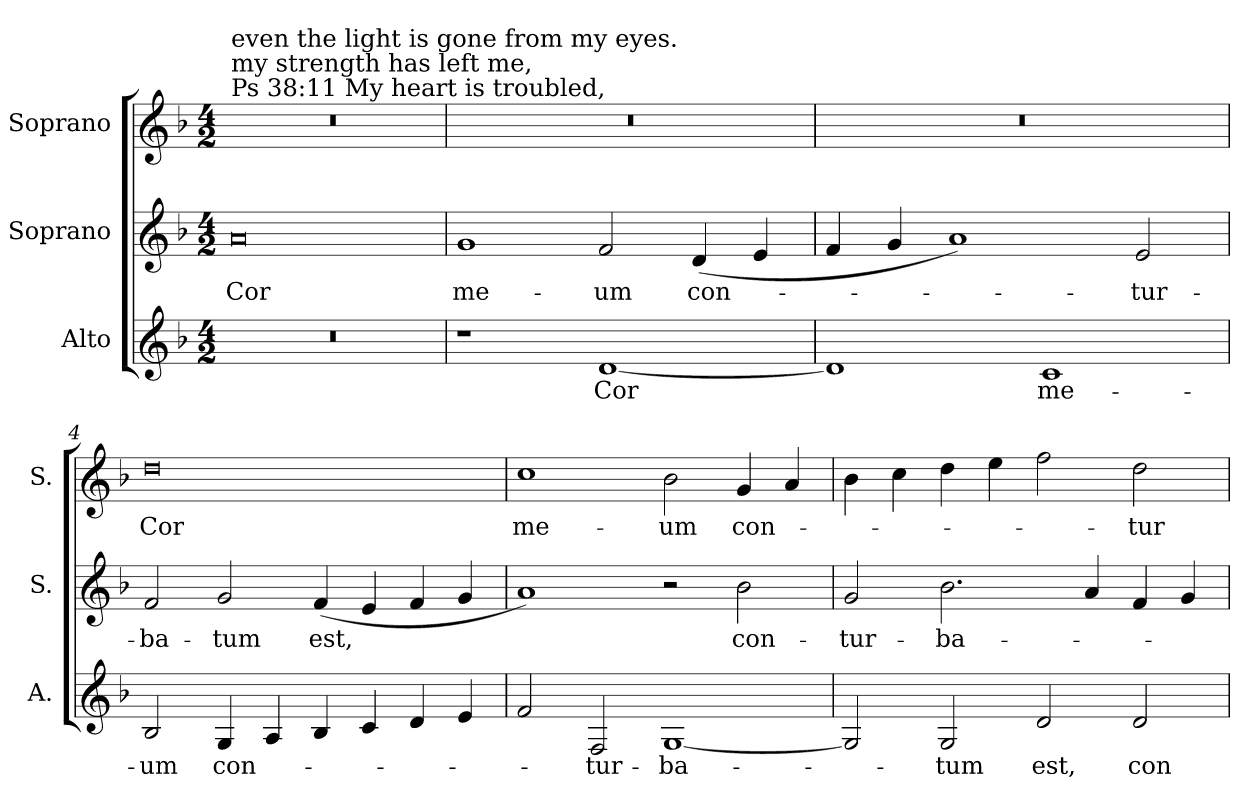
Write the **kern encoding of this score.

**kern	**text	**kern	**text	**kern	**text
*part3	*part3	*part2	*part2	*part1	*part1
*staff3	*staff3	*staff2	*staff2	*staff1	*staff1
*I"Alto	*	*I"Soprano	*	*I"Soprano	*
*I'A.	*	*I'S.	*	*I'S.	*
!!LO:PB:g=z
*clefG2	*	*clefG2	*	*clefG2	*
*k[b-]	*	*k[b-]	*	*k[b-]	*
*F:	*	*F:	*	*F:	*
*M4/2	*	*M4/2	*	*M4/2	*
*MM192	*	*MM192	*	*MM192	*
=1	=1	=1	=1	=1	=1
!LO:N:vis=1	!	!	!	!	!
!	!	!	!	!LO:TX:a:t=Ps 38&colon;11 My heart is troubled,	!
!	!	!	!	!LO:TX:t=my strength has left me,	!
!	!	!	!	!LO:TX:t=even the light is gone from my eyes.	!
!	!	!	!LO:LY:b:color=#000000	!LO:N:vis=1	!
0r	.	0ai	Cor	0r	.
=2	=2	=2	=2	=2	=2
!	!	!	!LO:LY:b:color=#000000	!LO:N:vis=1	!
1r	.	1gi	me-	0r	.
!	!LO:LY:b:color=#000000	!	!	!	!
!	!	!	!LO:LY:b:color=#000000	!	!
[1di	Cor	2fi/	-um	.	.
!	!	!	!LO:LY:b:color=#000000	!	!
.	.	(4di/	con-	.	.
.	.	4ei/	.	.	.
=3	=3	=3	=3	=3	=3
!	!	!	!	!LO:N:vis=1	!
1di]	.	4fi/	.	0r	.
.	.	4gi/	.	.	.
.	.	1ai)	.	.	.
!	!LO:LY:b:color=#000000	!	!	!	!
1ci	me-	.	.	.	.
!	!	!	!LO:LY:b:color=#000000	!	!
.	.	2ei/	-tur-	.	.
=4	=4	=4	=4	=4	=4
!	!LO:LY:b:color=#000000	!	!	!	!
!	!	!	!LO:LY:b:color=#000000	!	!
!	!	!	!	!	!LO:LY:b:color=#000000
2B-i/	-um	2fi/	-ba-	0ddi	Cor
!	!LO:LY:b:color=#000000	!	!	!	!
!	!	!	!LO:LY:b:color=#000000	!	!
4Gi/	con-	2gi/	-tum	.	.
4Ai/	.	.	.	.	.
!	!	!	!LO:LY:b:color=#000000	!	!
4B-i/	.	(4fi/	est,	.	.
4ci/	.	4ei/	.	.	.
4di/	.	4fi/	.	.	.
4ei/	.	4gi/	.	.	.
=5	=5	=5	=5	=5	=5
!	!	!	!	!	!LO:LY:b:color=#000000
2fi/	.	1ai)	.	1cci	me-
!	!LO:LY:b:color=#000000	!	!	!	!
2Fi/	-tur-	.	.	.	.
!	!LO:LY:b:color=#000000	!	!	!	!
!	!	!	!	!	!LO:LY:b:color=#000000
[1Gi	-ba-	2r	.	2b-i\	-um
!	!	!	!LO:LY:b:color=#000000	!	!
!	!	!	!	!	!LO:LY:b:color=#000000
.	.	2b-i\	con-	4gi/	con-
.	.	.	.	4ai/	.
=6	=6	=6	=6	=6	=6
!	!	!	!LO:LY:b:color=#000000	!	!
2Gi/]	.	2gi/	-tur-	4b-i\	.
.	.	.	.	4cci\	.
!	!LO:LY:b:color=#000000	!	!	!	!
!	!	!	!LO:LY:b:color=#000000	!	!
2Gi/	-tum	2.b-i\	-ba-	4ddi\	.
.	.	.	.	4eei\	.
!	!LO:LY:b:color=#000000	!	!	!	!
2di/	est,	.	.	2ffi\	.
.	.	4ai/	.	.	.
!	!LO:LY:b:color=#000000	!	!	!	!
!	!	!	!	!	!LO:LY:b:color=#000000
2di/	con-	4fi/	.	2ddi\	-tur-
.	.	4gi/	.	.	.
=	=	=	=	=	=
*-	*-	*-	*-	*-	*-
